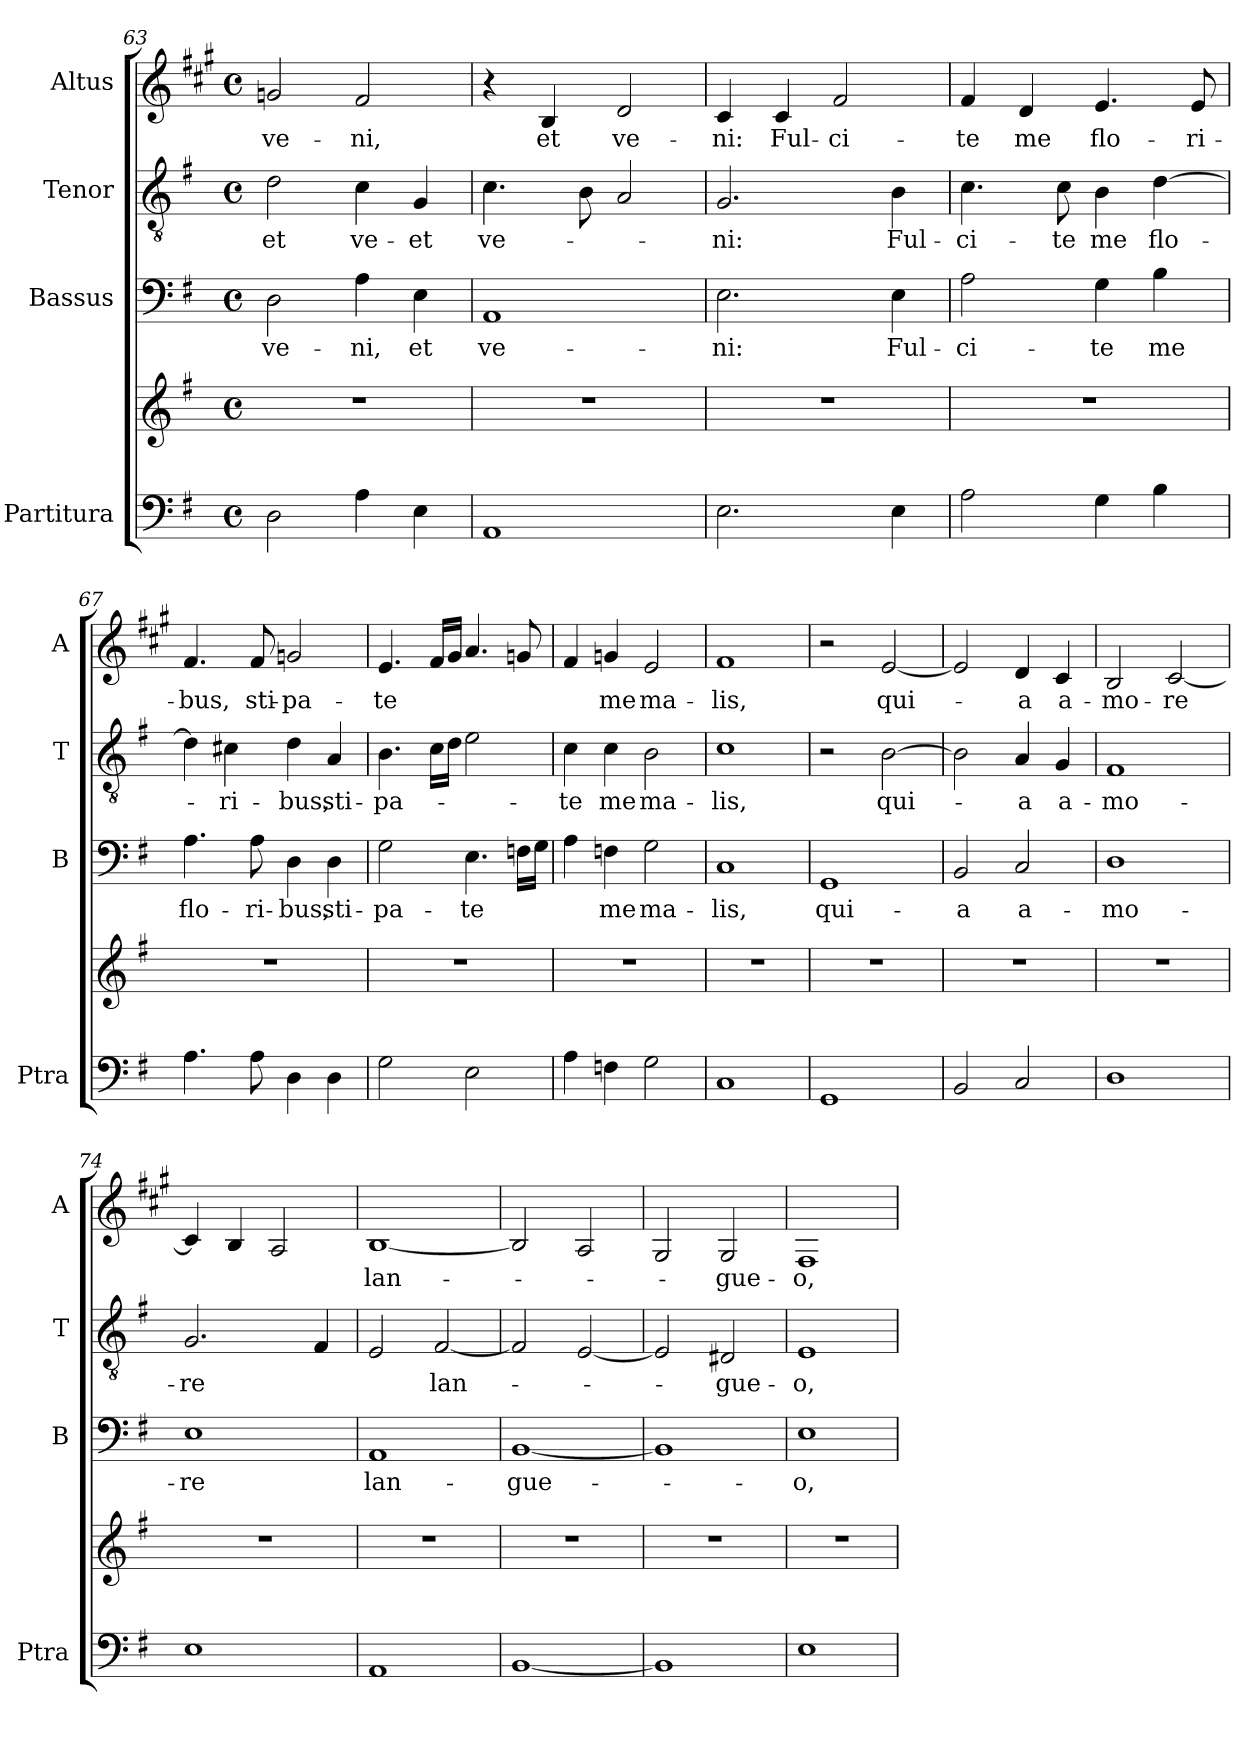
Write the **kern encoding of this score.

**kern	**kern	**kern	**text	**kern	**text	**kern	**text
*part4	*part4	*part3	*part3	*part2	*part2	*part1	*part1
*staff5	*staff4	*staff3	*staff3	*staff2	*staff2	*staff1	*staff1
*I"Partitura	*	*I"Bassus	*	*I"Tenor	*	*I"Altus	*
*I'Ptra	*	*I'B	*	*I'T	*	*I'A	*
*clefF4	*clefG2	*clefF4	*	*clefGv2	*	*clefG2	*
*	*	*	*	*	*	*ITrd1c2	*
*k[f#]	*k[f#]	*k[f#]	*	*k[f#]	*	*k[f#]	*
*G:	*G:	*G:	*	*G:	*	*G:	*
*M4/4	*M4/4	*M4/4	*	*M4/4	*	*M4/4	*
*met(c)	*met(c)	*met(c)	*	*met(c)	*	*met(c)	*
=63	=63	=63	=63	=63	=63	=63	=63
!	!	!	!LO:LY:b	!	!LO:LY:b	!	!LO:LY:b
2D\	1r	2D\	ve-	2d\	et	2fn/	ve-
!	!	!	!LO:LY:b	!	!LO:LY:b	!	!LO:LY:b
4A\	.	4A\	-ni,	4c\	ve-	2e/	-ni,
!	!	!	!LO:LY:b	!	!LO:LY:b	!	!
4E\	.	4E\	et	4G/	-et	.	.
=64	=64	=64	=64	=64	=64	=64	=64
!	!	!	!LO:LY:b	!	!LO:LY:b	!	!
1AA	1r	1AA	ve-	4.c\	ve-	4r	.
!	!	!	!	!	!	!	!LO:LY:b
.	.	.	.	.	.	4A/	et
.	.	.	.	8B\	.	.	.
!	!	!	!	!	!	!	!LO:LY:b
.	.	.	.	2A/	.	2c/	ve-
=65	=65	=65	=65	=65	=65	=65	=65
!	!	!	!LO:LY:b	!	!LO:LY:b	!	!LO:LY:b
2.E\	1r	2.E\	-ni:	2.G/	-ni:	4B/	-ni:
!	!	!	!	!	!	!	!LO:LY:b
.	.	.	.	.	.	4B/	Ful-
!	!	!	!	!	!	!	!LO:LY:b
.	.	.	.	.	.	2e/	-ci-
!	!	!	!LO:LY:b	!	!LO:LY:b	!	!
4E\	.	4E\	Ful-	4B\	Ful-	.	.
=66	=66	=66	=66	=66	=66	=66	=66
!	!	!	!LO:LY:b	!	!LO:LY:b	!	!LO:LY:b
2A\	1r	2A\	-ci-	4.c\	-ci-	4e/	-te
!	!	!	!	!	!	!	!LO:LY:b
.	.	.	.	.	.	4c/	me
!	!	!	!	!	!LO:LY:b	!	!
.	.	.	.	8c\	-te	.	.
!	!	!	!LO:LY:b	!	!LO:LY:b	!	!LO:LY:b
4G\	.	4G\	-te	4B\	me	4.d/	flo-
!	!	!	!LO:LY:b	!	!LO:LY:b	!	!
4B\	.	4B\	me	[4d\	flo-	.	.
!	!	!	!	!	!	!	!LO:LY:b
.	.	.	.	.	.	8d/	-ri-
!!LO:PB:g=z
=67	=67	=67	=67	=67	=67	=67	=67
!	!	!	!LO:LY:b	!	!	!	!LO:LY:b
4.A\	1r	4.A\	flo-	4d\]	.	4.e/	-bus,
!	!	!	!	!	!LO:LY:b	!	!
.	.	.	.	4c#X\	-ri-	.	.
!	!	!	!LO:LY:b	!	!	!	!LO:LY:b
8A\	.	8A\	-ri-	.	.	8e/	sti-
!	!	!	!LO:LY:b	!	!LO:LY:b	!	!LO:LY:b
4D\	.	4D\	-bus,	4d\	-bus,	2fn/	-pa-
!	!	!	!LO:LY:b	!	!LO:LY:b	!	!
4D\	.	4D\	sti-	4A/	sti-	.	.
=68	=68	=68	=68	=68	=68	=68	=68
!	!	!	!LO:LY:b	!	!LO:LY:b	!	!LO:LY:b
2G\	1r	2G\	-pa-	4.B\	-pa-	4.d/	-te
.	.	.	.	16c\LL	.	16e/LL	.
.	.	.	.	16d\JJ	.	16f#/JJ	.
!	!	!	!LO:LY:b	!	!	!	!
2E\	.	4.E\	-te	2e\	.	4.g/	.
.	.	16Fn\LL	.	.	.	8fn/	.
.	.	16G\JJ	.	.	.	.	.
=69	=69	=69	=69	=69	=69	=69	=69
!	!	!	!	!	!LO:LY:b	!	!
4A\	1r	4A\	.	4c\	-te	4e/	.
!	!	!	!LO:LY:b	!	!LO:LY:b	!	!LO:LY:b
4Fn\	.	4Fn\	me	4c\	me	4fn/	me
!	!	!	!LO:LY:b	!	!LO:LY:b	!	!LO:LY:b
2G\	.	2G\	ma-	2B\	ma-	2d/	ma-
=70	=70	=70	=70	=70	=70	=70	=70
!	!	!	!LO:LY:b	!	!LO:LY:b	!	!LO:LY:b
1C	1r	1C	-lis,	1c	-lis,	1e	-lis,
=71	=71	=71	=71	=71	=71	=71	=71
!	!	!	!LO:LY:b	!	!	!	!
1GG	1r	1GG	qui-	2r	.	2r	.
!	!	!	!	!	!LO:LY:b	!	!LO:LY:b
.	.	.	.	[2B\	qui-	[2d/	qui-
=72	=72	=72	=72	=72	=72	=72	=72
!	!	!	!LO:LY:b	!	!	!	!
2BB/	1r	2BB/	-a	2B\]	.	2d/]	.
!	!	!	!LO:LY:b	!	!LO:LY:b	!	!LO:LY:b
2C/	.	2C/	a-	4A/	-a	4c/	-a
!	!	!	!	!	!LO:LY:b	!	!LO:LY:b
.	.	.	.	4G/	a-	4B/	a-
=73	=73	=73	=73	=73	=73	=73	=73
!	!	!	!LO:LY:b	!	!LO:LY:b	!	!LO:LY:b
1D	1r	1D	-mo-	1F#	-mo-	2A/	-mo-
!	!	!	!	!	!	!	!LO:LY:b
.	.	.	.	.	.	[2B/	-re
=74	=74	=74	=74	=74	=74	=74	=74
!	!	!	!LO:LY:b	!	!LO:LY:b	!	!
1E	1r	1E	-re	2.G/	-re	4B/]	.
.	.	.	.	.	.	4A/	.
.	.	.	.	.	.	2G/	.
.	.	.	.	4F#/	.	.	.
=75	=75	=75	=75	=75	=75	=75	=75
!	!	!	!LO:LY:b	!	!	!	!LO:LY:b
1AA	1r	1AA	lan-	2E/	.	[1A	lan-
!	!	!	!	!	!LO:LY:b	!	!
.	.	.	.	[2F#/	lan-	.	.
!!LO:LB:g=z
=76	=76	=76	=76	=76	=76	=76	=76
!	!	!	!LO:LY:b	!	!	!	!
[1BB	1r	[1BB	-gue-	2F#/]	.	2A/]	.
.	.	.	.	[2E/	.	2G/	.
=77	=77	=77	=77	=77	=77	=77	=77
1BB]	1r	1BB]	.	2E/]	.	2F#/	.
!	!	!	!	!	!LO:LY:b	!	!LO:LY:b
.	.	.	.	2D#X/	-gue-	2F#/	-gue-
=78	=78	=78	=78	=78	=78	=78	=78
!	!	!	!LO:LY:b	!	!LO:LY:b	!	!LO:LY:b
1E	1r	1E	-o,	1E	-o,	1E	-o,
=	=	=	=	=	=	=	=
*-	*-	*-	*-	*-	*-	*-	*-
